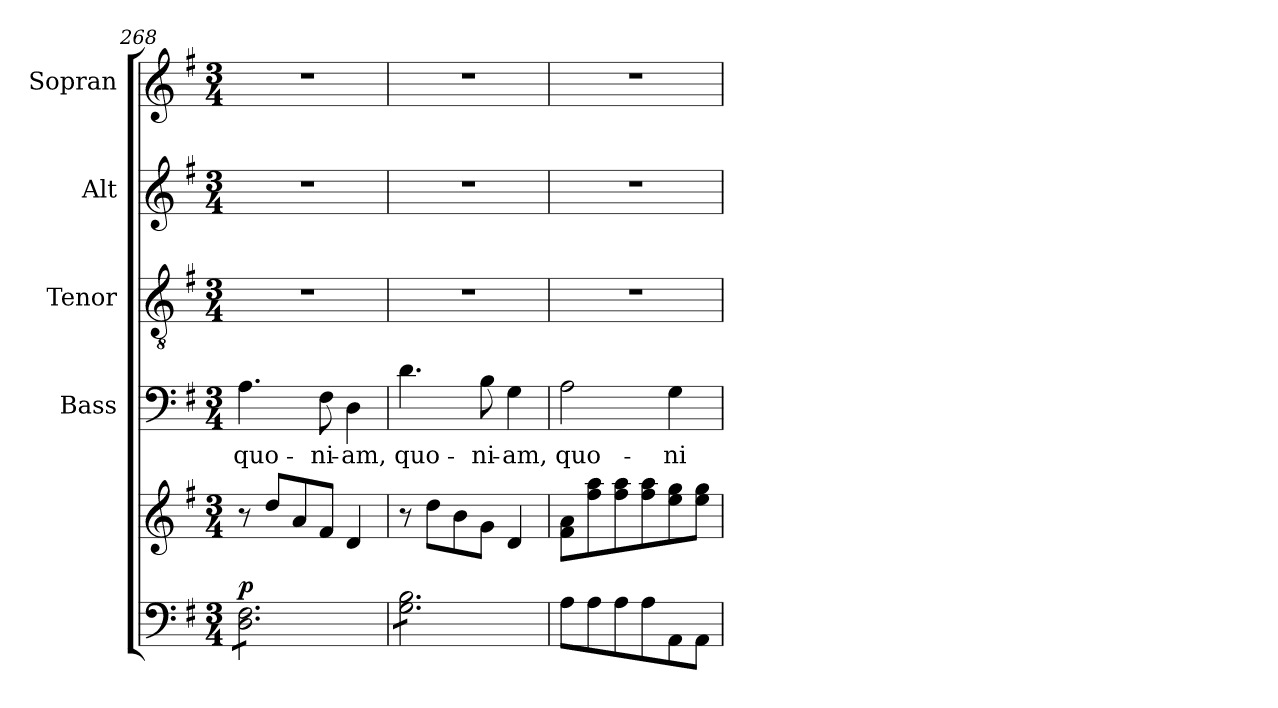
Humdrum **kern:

**kern	**kern	**dynam	**kern	**text	**kern	**kern	**kern
*part5	*part5	*part5	*part4	*part4	*part3	*part2	*part1
*staff6	*staff5	*staff5/6	*staff4	*staff4	*staff3	*staff2	*staff1
*	*	*	*I"Bass	*	*I"Tenor	*I"Alt	*I"Sopran
*	*	*	*I'B.	*	*I'T.	*I'A.	*I'S.
*clefF4	*clefG2	*	*clefF4	*	*clefGv2	*clefG2	*clefG2
*k[f#]	*k[f#]	*	*k[f#]	*	*k[f#]	*k[f#]	*k[f#]
*G:	*G:	*	*G:	*	*G:	*G:	*G:
*M3/4	*M3/4	*	*M3/4	*	*M3/4	*M3/4	*M3/4
=268	=268	=268	=268	=268	=268	=268	=268
!	!	!LO:DY:a=2	!	!LO:LY:b	!	!	!
*tremolo	*	*	*	*	*	*	*
8D\ 8F#\L	8r	p	4.A\	quo-	2.r	2.r	2.r
8D\ 8F#\	8dd/L	.	.	.	.	.	.
8D\ 8F#\	8a/	.	.	.	.	.	.
!	!	!	!	!LO:LY:b	!	!	!
8D\ 8F#\	8f#/J	.	8F#\	-ni-	.	.	.
!	!	!	!	!LO:LY:b	!	!	!
8D\ 8F#\	4d/	.	4D\	-am,	.	.	.
8D\ 8F#\J	.	.	.	.	.	.	.
=269	=269	=269	=269	=269	=269	=269	=269
!	!	!	!	!LO:LY:b	!	!	!
8G\ 8B\L	8r	.	4.d\	quo-	2.r	2.r	2.r
8G\ 8B\	8dd\L	.	.	.	.	.	.
8G\ 8B\	8b\	.	.	.	.	.	.
!	!	!	!	!LO:LY:b	!	!	!
8G\ 8B\	8g\J	.	8B\	-ni-	.	.	.
!	!	!	!	!LO:LY:b	!	!	!
8G\ 8B\	4d/	.	4G\	-am,	.	.	.
8G\ 8B\J	.	.	.	.	.	.	.
*Xtremolo	*	*	*	*	*	*	*
!!LO:PB:g=z
=270	=270	=270	=270	=270	=270	=270	=270
!	!	!	!	!LO:LY:b	!	!	!
8A\L	8f#\ 8a\L	.	2A\	quo-	2.r	2.r	2.r
8A\	8ff#\ 8aa\	.	.	.	.	.	.
8A\	8ff#\ 8aa\	.	.	.	.	.	.
8A\	8ff#\ 8aa\	.	.	.	.	.	.
!	!	!	!	!LO:LY:b	!	!	!
8AA\	8ee\ 8gg\	.	4G\	-ni-	.	.	.
8AA\J	8ee\ 8gg\J	.	.	.	.	.	.
=	=	=	=	=	=	=	=
*-	*-	*-	*-	*-	*-	*-	*-
